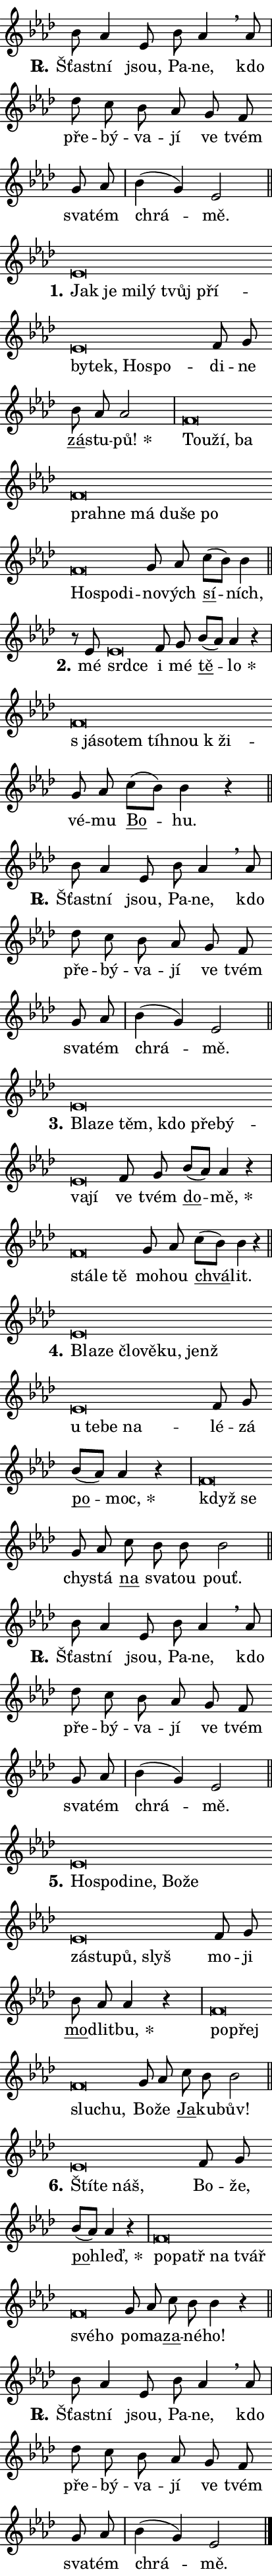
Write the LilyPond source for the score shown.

\version "2.22.1"
\header { tagline = "" }
\paper {
  indent = 0\cm
  top-margin = 0\cm
  right-margin = 0\cm
  bottom-margin = 0\cm
  left-margin = 0\cm
  paper-width = 7\cm
  page-breaking = #ly:one-page-breaking
  system-system-spacing.basic-distance = #11
  score-system-spacing.basic-distance = #11.3
  ragged-last = ##f
}


%% Author: Thomas Morley
%% https://lists.gnu.org/archive/html/lilypond-user/2020-05/msg00002.html
#(define (line-position grob)
"Returns position of @var[grob} in current system:
   @code{'start}, if at first time-step
   @code{'end}, if at last time-step
   @code{'middle} otherwise
"
  (let* ((col (ly:item-get-column grob))
         (ln (ly:grob-object col 'left-neighbor))
         (rn (ly:grob-object col 'right-neighbor))
         (col-to-check-left (if (ly:grob? ln) ln col))
         (col-to-check-right (if (ly:grob? rn) rn col))
         (break-dir-left
           (and
             (ly:grob-property col-to-check-left 'non-musical #f)
             (ly:item-break-dir col-to-check-left)))
         (break-dir-right
           (and
             (ly:grob-property col-to-check-right 'non-musical #f)
             (ly:item-break-dir col-to-check-right))))
        (cond ((eqv? 1 break-dir-left) 'start)
              ((eqv? -1 break-dir-right) 'end)
              (else 'middle))))

#(define (tranparent-at-line-position vctor)
  (lambda (grob)
  "Relying on @code{line-position} select the relevant enry from @var{vctor}.
Used to determine transparency,"
    (case (line-position grob)
      ((end) (not (vector-ref vctor 0)))
      ((middle) (not (vector-ref vctor 1)))
      ((start) (not (vector-ref vctor 2))))))

noteHeadBreakVisibility =
#(define-music-function (break-visibility)(vector?)
"Makes @code{NoteHead}s transparent relying on @var{break-visibility}"
#{
  \override NoteHead.transparent =
    #(tranparent-at-line-position break-visibility)
#})

#(define delete-ledgers-for-transparent-note-heads
  (lambda (grob)
    "Reads whether a @code{NoteHead} is transparent.
If so this @code{NoteHead} is removed from @code{'note-heads} from
@var{grob}, which is supposed to be @code{LedgerLineSpanner}.
As a result ledgers are not printed for this @code{NoteHead}"
    (let* ((nhds-array (ly:grob-object grob 'note-heads))
           (nhds-list
             (if (ly:grob-array? nhds-array)
                 (ly:grob-array->list nhds-array)
                 '()))
           ;; Relies on the transparent-property being done before
           ;; Staff.LedgerLineSpanner.after-line-breaking is executed.
           ;; This is fragile ...
           (to-keep
             (remove
               (lambda (nhd)
                 (ly:grob-property nhd 'transparent #f))
               nhds-list)))
      ;; TODO find a better method to iterate over grob-arrays, similiar
      ;; to filter/remove etc for lists
      ;; For now rebuilt from scratch
      (set! (ly:grob-object grob 'note-heads)  '())
      (for-each
        (lambda (nhd)
          (ly:pointer-group-interface::add-grob grob 'note-heads nhd))
        to-keep))))

hideNotes = {
  \noteHeadBreakVisibility #begin-of-line-visible
}
unHideNotes = {
  \noteHeadBreakVisibility #all-visible
}

% work-around for resetting accidentals
% https://lilypond.org/doc/v2.23/Documentation/notation/displaying-rhythms#unmetered-music
cadenzaMeasure = {
  \cadenzaOff
  \partial 1024 s1024
  \cadenzaOn
}

#(define-markup-command (accent layout props text) (markup?)
  "Underline accented syllable"
  (interpret-markup layout props
    #{\markup \override #'(offset . 4.3) \underline { #text }#}))

responsum = \markup \concat {
  "R" \hspace #-1.05 \path #0.1 #'((moveto 0 0.07) (lineto 0.9 0.8)) \hspace #0.05 "."
}

\layout {
    \context {
        \Staff
        \remove "Time_signature_engraver"
        \override LedgerLineSpanner.after-line-breaking = #delete-ledgers-for-transparent-note-heads
    }
    \context {
        \Voice {
            \override NoteHead.output-attributes = #'((class . "notehead"))
            \override Hairpin.height = #0.55
        }
    }
    \context {
        \Lyrics {
            \override StanzaNumber.output-attributes = #'((class . "stanzanumber"))
            \override LyricSpace.minimum-distance = #0.9
            \override LyricText.font-name = #"TeX Gyre Schola"
            \override LyricText.font-size = 1
            \override StanzaNumber.font-name = #"TeX Gyre Schola Bold"
            \override StanzaNumber.font-size = 1
        }
    }
}

% magnetic-lyrics.ily
%
%   written by
%     Jean Abou Samra <jean@abou-samra.fr>
%     Werner Lemberg <wl@gnu.org>
%
%   adapted by
%     Jiri Hon <jiri.hon@gmail.com>
%
% Version 2022-Apr-15

% https://www.mail-archive.com/lilypond-user@gnu.org/msg149350.html

#(define (Left_hyphen_pointer_engraver context)
   "Collect syllable-hyphen-syllable occurrences in lyrics and store
them in properties.  This engraver only looks to the left.  For
example, if the lyrics input is @code{foo -- bar}, it does the
following.

@itemize @bullet
@item
Set the @code{text} property of the @code{LyricHyphen} grob between
@q{foo} and @q{bar} to @code{foo}.

@item
Set the @code{left-hyphen} property of the @code{LyricText} grob with
text @q{foo} to the @code{LyricHyphen} grob between @q{foo} and
@q{bar}.
@end itemize

Use this auxiliary engraver in combination with the
@code{lyric-@/text::@/apply-@/magnetic-@/offset!} hook."
   (let ((hyphen #f)
         (text #f))
     (make-engraver
      (acknowledgers
       ((lyric-syllable-interface engraver grob source-engraver)
        (set! text grob)))
      (end-acknowledgers
       ((lyric-hyphen-interface engraver grob source-engraver)
        ;(when (not (grob::has-interface grob 'lyric-space-interface))
          (set! hyphen grob)));)
      ((stop-translation-timestep engraver)
       (when (and text hyphen)
         (ly:grob-set-object! text 'left-hyphen hyphen))
       (set! text #f)
       (set! hyphen #f)))))

#(define (lyric-text::apply-magnetic-offset! grob)
   "If the space between two syllables is less than the value in
property @code{LyricText@/.details@/.squash-threshold}, move the right
syllable to the left so that it gets concatenated with the left
syllable.

Use this function as a hook for
@code{LyricText@/.after-@/line-@/breaking} if the
@code{Left_@/hyphen_@/pointer_@/engraver} is active."
   (let ((hyphen (ly:grob-object grob 'left-hyphen #f)))
     (when hyphen
       (let ((left-text (ly:spanner-bound hyphen LEFT)))
         (when (grob::has-interface left-text 'lyric-syllable-interface)
           (let* ((common (ly:grob-common-refpoint grob left-text X))
                  (this-x-ext (ly:grob-extent grob common X))
                  (left-x-ext
                   (begin
                     ;; Trigger magnetism for left-text.
                     (ly:grob-property left-text 'after-line-breaking)
                     (ly:grob-extent left-text common X)))
                  ;; `delta` is the gap width between two syllables.
                  (delta (- (interval-start this-x-ext)
                            (interval-end left-x-ext)))
                  (details (ly:grob-property grob 'details))
                  (threshold (assoc-get 'squash-threshold details 0.2)))
             (when (< delta threshold)
               (let* (;; We have to manipulate the input text so that
                      ;; ligatures crossing syllable boundaries are not
                      ;; disabled.  For languages based on the Latin
                      ;; script this is essentially a beautification.
                      ;; However, for non-Western scripts it can be a
                      ;; necessity.
                      (lt (ly:grob-property left-text 'text))
                      (rt (ly:grob-property grob 'text))
                      (is-space (grob::has-interface hyphen 'lyric-space-interface))
                      (space (if is-space " " ""))
                      (space-markup (grob-interpret-markup grob " "))
                      (space-size (interval-length (ly:stencil-extent space-markup X)))
                      (extra-delta (if is-space space-size 0))
                      ;; Append new syllable.
                      (ltrt-space (if (and (string? lt) (string? rt))
                                (string-append lt space rt)
                                (make-concat-markup (list lt space rt))))
                      ;; Right-align `ltrt` to the right side.
                      (ltrt-space-markup (grob-interpret-markup
                               grob
                               (make-translate-markup
                                (cons (interval-length this-x-ext) 0)
                                (make-right-align-markup ltrt-space)))))
                 (begin
                   ;; Don't print `left-text`.
                   (ly:grob-set-property! left-text 'stencil #f)
                   ;; Set text and stencil (which holds all collected
                   ;; syllables so far) and shift it to the left.
                   (ly:grob-set-property! grob 'text ltrt-space)
                   (ly:grob-set-property! grob 'stencil ltrt-space-markup)
                   (ly:grob-translate-axis! grob (- (- delta extra-delta)) X))))))))))


#(define (lyric-hyphen::displace-bounds-first grob)
   ;; Make very sure this callback isn't triggered too early.
   (let ((left (ly:spanner-bound grob LEFT))
         (right (ly:spanner-bound grob RIGHT)))
     (ly:grob-property left 'after-line-breaking)
     (ly:grob-property right 'after-line-breaking)
     (ly:lyric-hyphen::print grob)))

squashThreshold = #0.4

\layout {
  \context {
    \Lyrics
    \consists #Left_hyphen_pointer_engraver
    \override LyricText.after-line-breaking =
      #lyric-text::apply-magnetic-offset!
    \override LyricHyphen.stencil = #lyric-hyphen::displace-bounds-first
    \override LyricText.details.squash-threshold = \squashThreshold
    \override LyricHyphen.minimum-distance = 0
    \override LyricHyphen.minimum-length = \squashThreshold
  }
}

squash = \override LyricText.details.squash-threshold = 9999
unSquash = \override LyricText.details.squash-threshold = \squashThreshold

left = \override LyricText.self-alignment-X = #LEFT
unLeft = \revert LyricText.self-alignment-X

starOffset = #(lambda (grob) 
                (let ((x_offset (ly:self-alignment-interface::aligned-on-x-parent grob)))
                  (if (= x_offset 0) 0 (+ x_offset 1.2))))

star = #(define-music-function (syllable)(string?)
"Append star separator at the end of a syllable"
#{
  \once \override LyricText.X-offset = #starOffset
  \lyricmode { \markup {
    #syllable
    \override #'((font-name . "TeX Gyre Schola Bold")) \hspace #0.2 \lower #0.65 \larger "*"
  } }
#})

starAccent = #(define-music-function (syllable)(string?)
"Append star separator at the end of a syllable and make accent"
#{
  \once \override LyricText.X-offset = #starOffset
  \lyricmode { \markup {
    \accent #syllable
    \override #'((font-name . "TeX Gyre Schola Bold")) \hspace #0.2 \lower #0.65 \larger "*"
  } }
#})

breath = #(define-music-function (syllable)(string?)
"Append breathing indicator at the end of a syllable"
#{
  \lyricmode { \markup { #syllable "+" } }
#})

optionalBreath = #(define-music-function (syllable)(string?)
"Append optional breathing indicator at the end of a syllable"
#{
  \lyricmode { \markup { #syllable "(+)" } }
#})


\score {
    <<
        \new Voice = "melody" { \cadenzaOn \key as \major \relative { bes'8 as4 es8 bes' as4 \breathe as8 \cadenzaMeasure \bar "|" des c bes as \bar "" g f \bar "" g as \cadenzaMeasure \bar "|" bes4( g) es2 \cadenzaMeasure \bar "||" \break } }
        \new Lyrics \lyricsto "melody" { \lyricmode { \set stanza = \responsum
Šťast -- ní jsou, Pa -- ne, kdo pře -- bý -- va -- jí ve tvém sva -- tém chrá -- mě. } }
    >>
    \layout {}
}

\score {
    <<
        \new Voice = "melody" { \cadenzaOn \key as \major \relative { es'\breve*1/16 \hideNotes \breve*1/16 \bar "" \breve*1/16 \bar "" \breve*1/16 \bar "" \breve*1/16 \bar "" \breve*1/16 \bar "" \breve*1/16 \bar "" \breve*1/16 \bar "" \breve*1/16 \breve*1/16 \bar "" \unHideNotes f8 g \bar "" bes as as2 \cadenzaMeasure \bar "|" f\breve*1/16 \hideNotes \breve*1/16 \bar "" \breve*1/16 \bar "" \breve*1/16 \bar "" \breve*1/16 \bar "" \breve*1/16 \bar "" \breve*1/16 \bar "" \breve*1/16 \bar "" \breve*1/16 \bar "" \breve*1/16 \bar "" \breve*1/16 \breve*1/16 \bar "" \unHideNotes g8 as \bar "" c[( bes)] bes4 \cadenzaMeasure \bar "||" \break } }
        \new Lyrics \lyricsto "melody" { \lyricmode { \set stanza = "1."
\left Jak \squash je mi -- lý tvůj pří -- by -- tek, Ho -- spo -- \unLeft \unSquash di -- ne \markup \accent zá -- stu -- \star pů! \left Tou -- \squash ží, ba pra -- hne má du -- še po Ho -- spo -- di -- \unLeft \unSquash no -- vých \markup \accent sí -- ních, } }
    >>
    \layout {}
}

\score {
    <<
        \new Voice = "melody" { \cadenzaOn \key as \major \relative { r8 es' es\breve*1/16 \hideNotes \breve*1/16 \bar "" \unHideNotes f8 g \bar "" bes[( as)] as4 r \cadenzaMeasure \bar "|" f\breve*1/16 \hideNotes \breve*1/16 \bar "" \breve*1/16 \bar "" \breve*1/16 \bar "" \breve*1/16 \breve*1/16 \bar "" \unHideNotes g8 as \bar "" c[( bes)] bes4 r \cadenzaMeasure \bar "||" \break } }
        \new Lyrics \lyricsto "melody" { \lyricmode { \set stanza = "2."
mé \left srd -- \squash ce \unLeft \unSquash i mé \markup \accent tě -- \star lo \left "s já" -- \squash so -- tem tíh -- nou "k ži" -- \unLeft \unSquash vé -- mu \markup \accent Bo -- hu. } }
    >>
    \layout {}
}

\score {
    <<
        \new Voice = "melody" { \cadenzaOn \key as \major \relative { bes'8 as4 es8 bes' as4 \breathe as8 \cadenzaMeasure \bar "|" des c bes as \bar "" g f \bar "" g as \cadenzaMeasure \bar "|" bes4( g) es2 \cadenzaMeasure \bar "||" \break } }
        \new Lyrics \lyricsto "melody" { \lyricmode { \set stanza = \responsum
Šťast -- ní jsou, Pa -- ne, kdo pře -- bý -- va -- jí ve tvém sva -- tém chrá -- mě. } }
    >>
    \layout {}
}

\score {
    <<
        \new Voice = "melody" { \cadenzaOn \key as \major \relative { es'\breve*1/16 \hideNotes \breve*1/16 \bar "" \breve*1/16 \bar "" \breve*1/16 \bar "" \breve*1/16 \bar "" \breve*1/16 \bar "" \breve*1/16 \breve*1/16 \bar "" \unHideNotes f8 g \bar "" bes[( as)] as4 r \cadenzaMeasure \bar "|" f\breve*1/16 \hideNotes \breve*1/16 \breve*1/16 \bar "" \unHideNotes g8 as \bar "" c[( bes)] bes4 r \cadenzaMeasure \bar "||" \break } }
        \new Lyrics \lyricsto "melody" { \lyricmode { \set stanza = "3."
\left Bla -- \squash ze těm, kdo pře -- bý -- va -- jí \unLeft \unSquash ve tvém \markup \accent do -- \star mě, \left stá -- \squash le tě \unLeft \unSquash mo -- hou \markup \accent chvá -- lit. } }
    >>
    \layout {}
}

\score {
    <<
        \new Voice = "melody" { \cadenzaOn \key as \major \relative { es'\breve*1/16 \hideNotes \breve*1/16 \bar "" \breve*1/16 \bar "" \breve*1/16 \bar "" \breve*1/16 \bar "" \breve*1/16 \bar "" \breve*1/16 \bar "" \breve*1/16 \bar "" \breve*1/16 \breve*1/16 \bar "" \unHideNotes f8 g \bar "" bes[( as)] as4 r \cadenzaMeasure \bar "|" f\breve*1/16 \hideNotes \breve*1/16 \bar "" \unHideNotes g8 as \bar "" c bes bes bes2 \cadenzaMeasure \bar "||" \break } }
        \new Lyrics \lyricsto "melody" { \lyricmode { \set stanza = "4."
\left Bla -- \squash ze člo -- vě -- ku, jenž u te -- be na -- \unLeft \unSquash lé -- zá \markup \accent po -- \star moc, \left když \squash se \unLeft \unSquash chy -- stá \markup \accent na sva -- tou pouť. } }
    >>
    \layout {}
}

\score {
    <<
        \new Voice = "melody" { \cadenzaOn \key as \major \relative { bes'8 as4 es8 bes' as4 \breathe as8 \cadenzaMeasure \bar "|" des c bes as \bar "" g f \bar "" g as \cadenzaMeasure \bar "|" bes4( g) es2 \cadenzaMeasure \bar "||" \break } }
        \new Lyrics \lyricsto "melody" { \lyricmode { \set stanza = \responsum
Šťast -- ní jsou, Pa -- ne, kdo pře -- bý -- va -- jí ve tvém sva -- tém chrá -- mě. } }
    >>
    \layout {}
}

\score {
    <<
        \new Voice = "melody" { \cadenzaOn \key as \major \relative { es'\breve*1/16 \hideNotes \breve*1/16 \bar "" \breve*1/16 \bar "" \breve*1/16 \bar "" \breve*1/16 \bar "" \breve*1/16 \bar "" \breve*1/16 \bar "" \breve*1/16 \bar "" \breve*1/16 \breve*1/16 \bar "" \unHideNotes f8 g \bar "" bes as as4 r \cadenzaMeasure \bar "|" f\breve*1/16 \hideNotes \breve*1/16 \bar "" \breve*1/16 \breve*1/16 \bar "" \unHideNotes g8 as \bar "" c bes bes2 \cadenzaMeasure \bar "||" \break } }
        \new Lyrics \lyricsto "melody" { \lyricmode { \set stanza = "5."
\left Ho -- \squash spo -- di -- ne, Bo -- že zá -- stu -- pů, slyš \unLeft \unSquash mo -- ji \markup \accent mo -- dlit -- \star bu, \left po -- \squash přej slu -- chu, \unLeft \unSquash Bo -- že \markup \accent Ja -- ku -- bův! } }
    >>
    \layout {}
}

\score {
    <<
        \new Voice = "melody" { \cadenzaOn \key as \major \relative { es'\breve*1/16 \hideNotes \breve*1/16 \breve*1/16 \bar "" \unHideNotes f8 g \bar "" bes[( as)] as4 r \cadenzaMeasure \bar "|" f\breve*1/16 \hideNotes \breve*1/16 \bar "" \breve*1/16 \bar "" \breve*1/16 \bar "" \breve*1/16 \breve*1/16 \bar "" \unHideNotes g8 as \bar "" c bes bes4 r \cadenzaMeasure \bar "||" \break } }
        \new Lyrics \lyricsto "melody" { \lyricmode { \set stanza = "6."
\left Ští -- \squash te náš, \unLeft \unSquash Bo -- že, \markup \accent po -- \star hleď, \left po -- \squash patř na tvář své -- ho \unLeft \unSquash po -- ma -- \markup \accent za -- né -- ho! } }
    >>
    \layout {}
}

\score {
    <<
        \new Voice = "melody" { \cadenzaOn \key as \major \relative { bes'8 as4 es8 bes' as4 \breathe as8 \cadenzaMeasure \bar "|" des c bes as \bar "" g f \bar "" g as \cadenzaMeasure \bar "|" bes4( g) es2 \cadenzaMeasure \bar "||" \break } \bar "|." }
        \new Lyrics \lyricsto "melody" { \lyricmode { \set stanza = \responsum
Šťast -- ní jsou, Pa -- ne, kdo pře -- bý -- va -- jí ve tvém sva -- tém chrá -- mě. } }
    >>
    \layout {}
}
